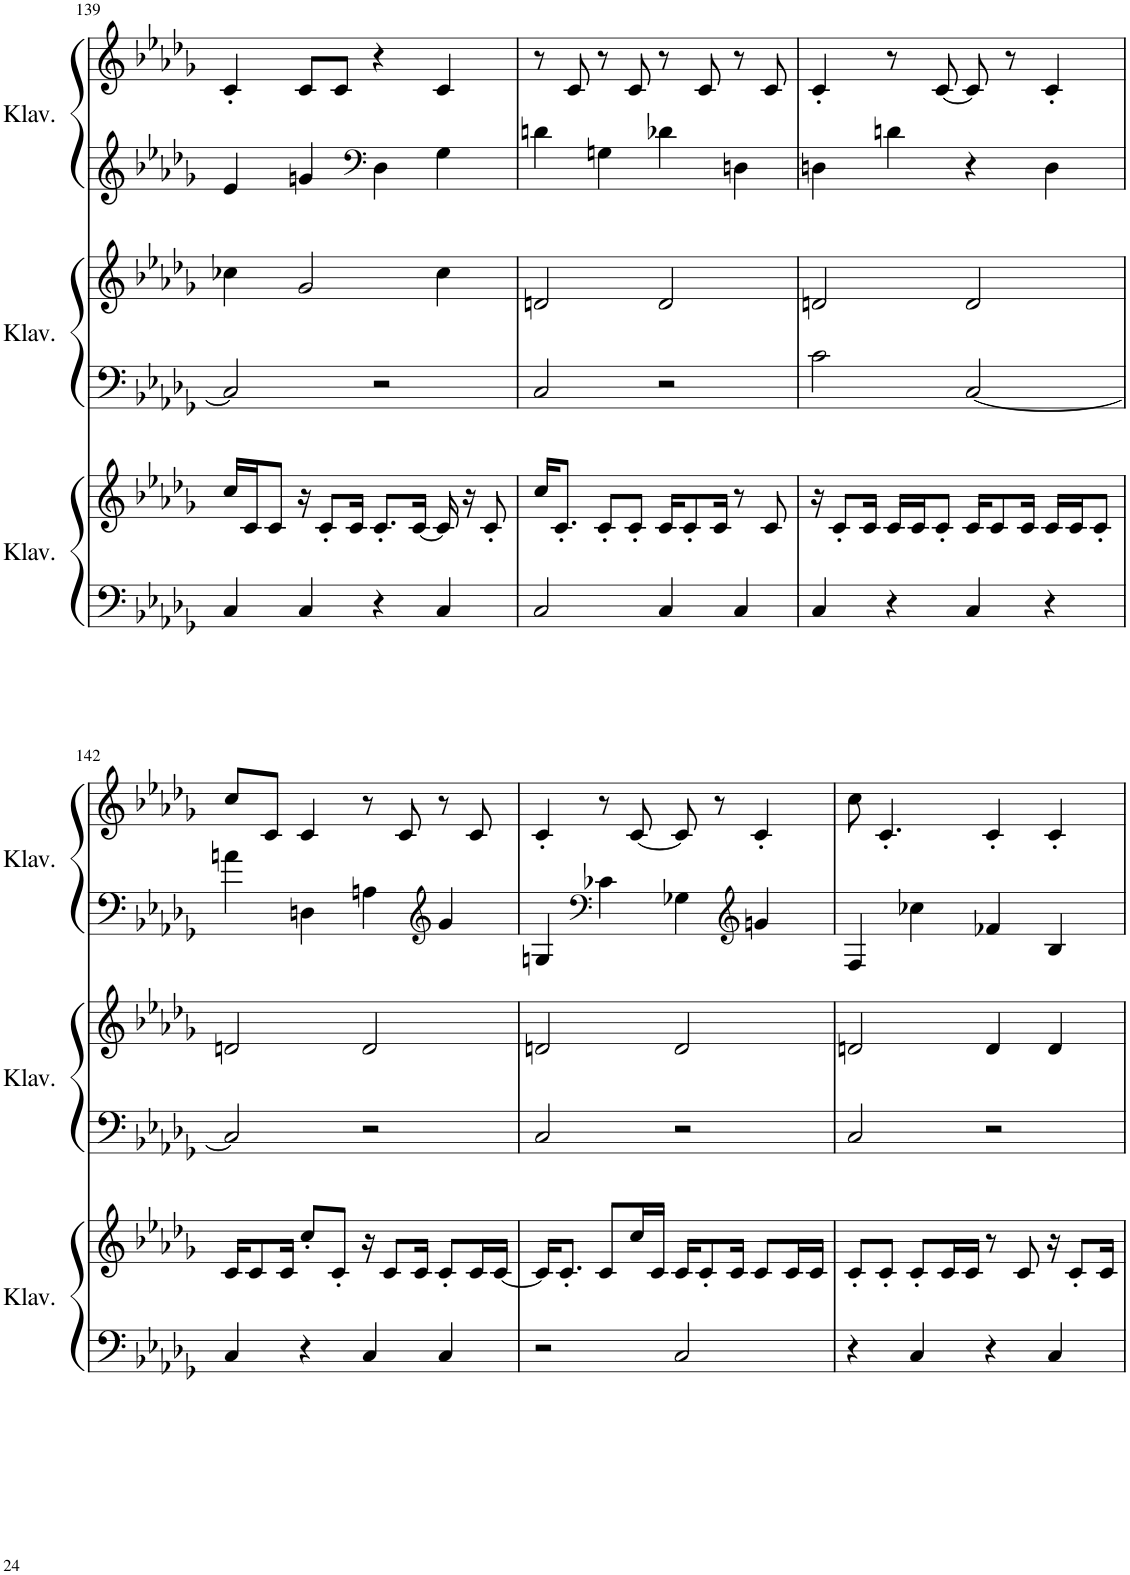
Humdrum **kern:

**kern	**kern	**kern	**kern	**kern	**kern
*part3	*part3	*part2	*part2	*part1	*part1
*staff6	*staff5	*staff4	*staff3	*staff2	*staff1
*I"Klavier	*	*I"Klavier	*	*I"Klavier	*
*I'Klav.	*	*I'Klav.	*	*I'Klav.	*
!!LO:PB:g=z
*clefF4	*clefG2	*clefF4	*clefG2	*clefF4	*clefG2
*k[b-e-a-d-g-]	*k[b-e-a-d-g-]	*k[b-e-a-d-g-]	*k[b-e-a-d-g-]	*k[b-e-a-d-g-]	*k[b-e-a-d-g-]
*M4/4	*M4/4	*M4/4	*M4/4	*M4/4	*M4/4
=139	=139	=139	=139	=139	=139
4C/	16cc/LL	2C/]	4cc-X\	4e-/	4c'/
.	16c/J	.	.	.	.
.	8c/J	.	.	.	.
4C/	16r	.	2g-/	4gn/	8c/L
.	8c'/L	.	.	.	.
.	.	.	.	.	8c/J
.	16c/Jk	.	.	.	.
*	*	*	*	*clefF4	*
4r	8.c'/L	2r	.	4D-\	4r
.	[16c/Jk	.	.	.	.
4C/	16c/]	.	4cc-\	4G-\	4c/
.	16r	.	.	.	.
.	8c'/	.	.	.	.
=140	=140	=140	=140	=140	=140
2C/	16cc/KL	2C/	2dn/	4dn\	8r
.	8.c'/J	.	.	.	.
.	.	.	.	.	8c/
.	8c'/L	.	.	4Gn\	8r
.	8c'/J	.	.	.	8c/
4C/	16c/KL	2r	2d/	4d-X\	8r
.	8c'/	.	.	.	.
.	.	.	.	.	8c/
.	16c/Jk	.	.	.	.
4C/	8r	.	.	4Dn\	8r
.	8c/	.	.	.	8c/
=141	=141	=141	=141	=141	=141
4C/	16r	2c\	2dn/	4Dn\	4c'/
.	8c'/L	.	.	.	.
.	16c/Jk	.	.	.	.
4r	16c/LL	.	.	4dn\	8r
.	16c/J	.	.	.	.
.	8c'/J	.	.	.	[8c/
4C/	16c/KL	[2C/	2d/	4r	8c/]
.	8c/	.	.	.	.
.	.	.	.	.	8r
.	16c/Jk	.	.	.	.
4r	16c/LL	.	.	4D\	4c'/
.	16c/J	.	.	.	.
.	8c'/J	.	.	.	.
!!LO:LB:g=z
=142	=142	=142	=142	=142	=142
4C/	16c/KL	2C/]	2dn/	4an\	8cc/L
.	8c/	.	.	.	.
.	.	.	.	.	8c/J
.	16c/Jk	.	.	.	.
4r	8cc'/L	.	.	4Dn\	4c/
.	8c'/J	.	.	.	.
4C/	16r	2r	2d/	4An\	8r
.	8c/L	.	.	.	.
.	.	.	.	.	8c/
.	16c/Jk	.	.	.	.
*	*	*	*	*clefG2	*
4C/	8c'/L	.	.	4g-/	8r
.	16c/L	.	.	.	8c/
.	[16c/JJ	.	.	.	.
=143	=143	=143	=143	=143	=143
2r	16c/KL]	2C/	2dn/	4Gn/	4c'/
.	8.c'/J	.	.	.	.
*	*	*	*	*clefF4	*
.	8c/L	.	.	4c-X\	8r
.	16cc/L	.	.	.	[8c/
.	16c/JJ	.	.	.	.
2C/	16c/KL	2r	2d/	4G-X\	8c/]
.	8c'/	.	.	.	.
.	.	.	.	.	8r
.	16c/Jk	.	.	.	.
*	*	*	*	*clefG2	*
.	8c/L	.	.	4gn/	4c'/
.	16c/L	.	.	.	.
.	16c/JJ	.	.	.	.
=144	=144	=144	=144	=144	=144
4r	8c'/L	2C/	2dn/	4F/	8cc\
.	8c'/J	.	.	.	4.c'/
4C/	8c'/L	.	.	4cc-X\	.
.	16c/L	.	.	.	.
.	16c/JJ	.	.	.	.
4r	8r	2r	4d/	4f-X/	4c'/
.	8c/	.	.	.	.
4C/	16r	.	4d/	4B-/	4c'/
.	8c'/L	.	.	.	.
.	16c/Jk	.	.	.	.
=	=	=	=	=	=
*-	*-	*-	*-	*-	*-
